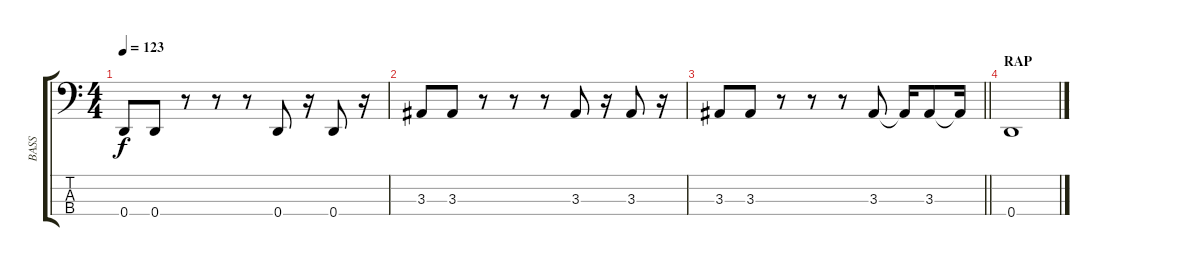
\track ("BASS" "BASS") {instrument electricbassfinger}
\staff {score tabs}
\tuning (F2 C2 G1 D1) {hide}
\ts (4 4)
\tempo 123
\clef f4
\ks c
0.4.8{dy f} 0.4.8 r.8 r.8 r.8 0.4.8 r.16 0.4.8 r.16 |
3.3.8 3.3.8 r.8 r.8 r.8 3.3.8 r.16 3.3.8 r.16 |
\barLineRight lightlight
3.3.8 3.3.8 r.8 r.8 r.8 3.3.8 3.3{t}.16 3.3.8 3.3{t}.16 |
\section ("" "RAP")
0.4.1
